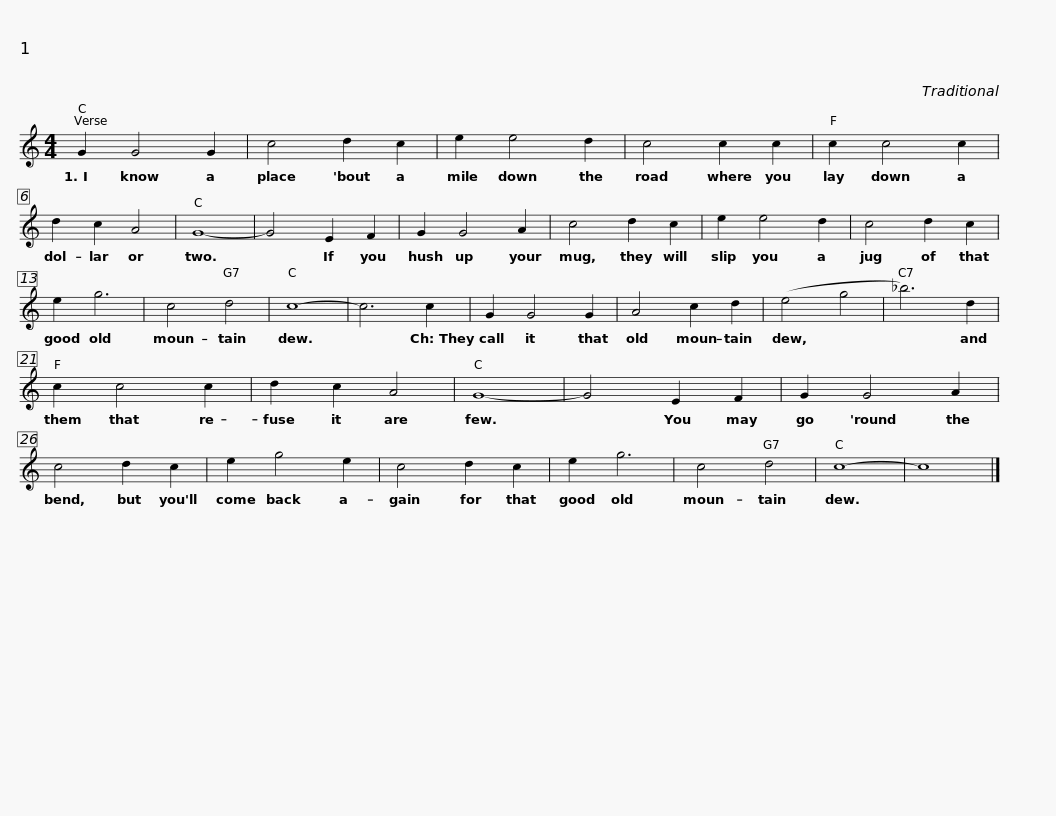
X:1
L:1/8
M:4/4
I:linebreak $
K:C
V:1 treble
V:1
 G2 G4 G2 | c4 d2 c2 | e2 e4 d2 | c4 c2 c2 | c2 c4 c2 | %5
 d2 c2 A4 | G8- | G4 E2 F2 |$ G2 G4 A2 | c4 d2 c2 | %10
 e2 e4 d2 | c4 d2 c2 | e2 g6 | c4 d4 | c8- | %15
 c6 c2 |$ G2 G4 G2 | A4 c2 d2 | (e4 g4 | _b6) d2 | %20
 c2 c4 c2 | d2 c2 A4 | G8- | G4 E2 F2 |$ G2 G4 A2 | %25
 c4 d2 c2 | e2 g4 e2 | c4 d2 c2 | e2 g6 | c4 d4 | %30
 c8- | c8 |] %32
